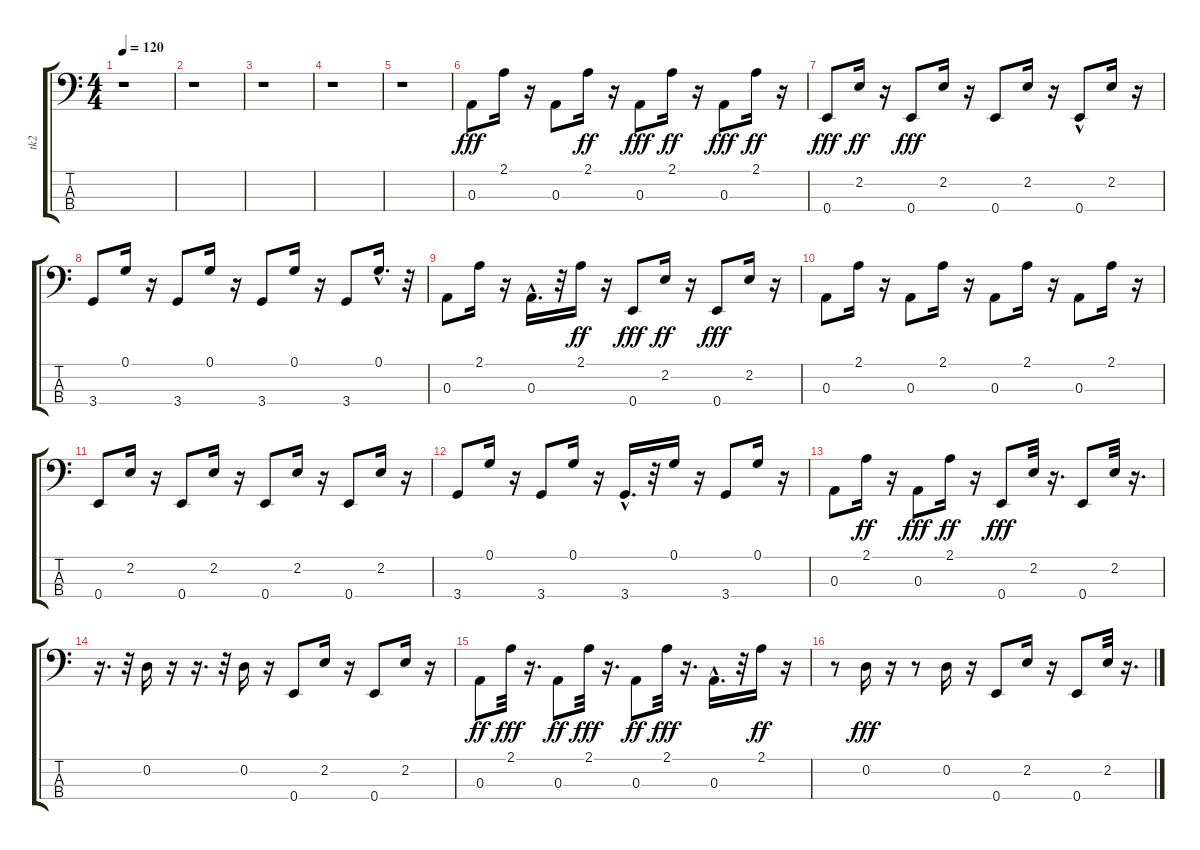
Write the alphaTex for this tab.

\track ("tk2" "tk2") {instrument electricbassfinger}
\staff {score tabs}
\tuning (G2 D2 A1 E1) {hide}
\ts (4 4)
\tempo 120
\clef f4
\ks c
r.1{dy fff} |
r.1 |
r.1 |
r.1 |
r.1 |
0.3.8 2.1.16 r.16 0.3.8 2.1.16{dy ff} r.16 0.3.8{dy fff} 2.1.16{dy ff} r.16 0.3.8{dy fff} 2.1.16{dy ff} r.16 |
0.4.8{dy fff} 2.2.16{dy ff} r.16 0.4.8{dy fff} 2.2.16 r.16 0.4.8 2.2.16 r.16 0.4{hac}.8 2.2.16 r.16 |
3.4.8 0.1.16 r.16 3.4.8 0.1.16 r.16 3.4.8 0.1.16 r.16 3.4.8 0.1{hac}.16{d} r.32 |
0.3.8 2.1.16 r.16 0.3{hac}.16{d} r.32 2.1.16{dy ff} r.16 0.4.8{dy fff} 2.2.16{dy ff} r.16 0.4.8{dy fff} 2.2.16 r.16 |
0.3.8 2.1.16 r.16 0.3.8 2.1.16 r.16 0.3.8 2.1.16 r.16 0.3.8 2.1.16 r.16 |
0.4.8 2.2.16 r.16 0.4.8 2.2.16 r.16 0.4.8 2.2.16 r.16 0.4.8 2.2.16 r.16 |
3.4.8 0.1.16 r.16 3.4.8 0.1.16 r.16 3.4{hac}.16{d} r.32 0.1.16 r.16 3.4.8 0.1.16 r.16 |
0.3.8 2.1.16{dy ff} r.16 0.3.8{dy fff} 2.1.16{dy ff} r.16 0.4.8{dy fff} 2.2.32 r.16{d} 0.4.8 2.2.32 r.16{d} |
r.16{d} r.32 0.2.16 r.16 r.16{d} r.32 0.2.16 r.16 0.4.8 2.2.16 r.16 0.4.8 2.2.16 r.16 |
0.3.8{dy ff} 2.1.32{dy fff} r.16{d} 0.3.8{dy ff} 2.1.32{dy fff} r.16{d} 0.3.8{dy ff} 2.1.32{dy fff} r.16{d} 0.3{hac}.16{d} r.32 2.1.16{dy ff} r.16 |
r.8 0.2.16{dy fff} r.16 r.8 0.2.16 r.16 0.4.8 2.2.16 r.16 0.4.8 2.2.32 r.16{d}
